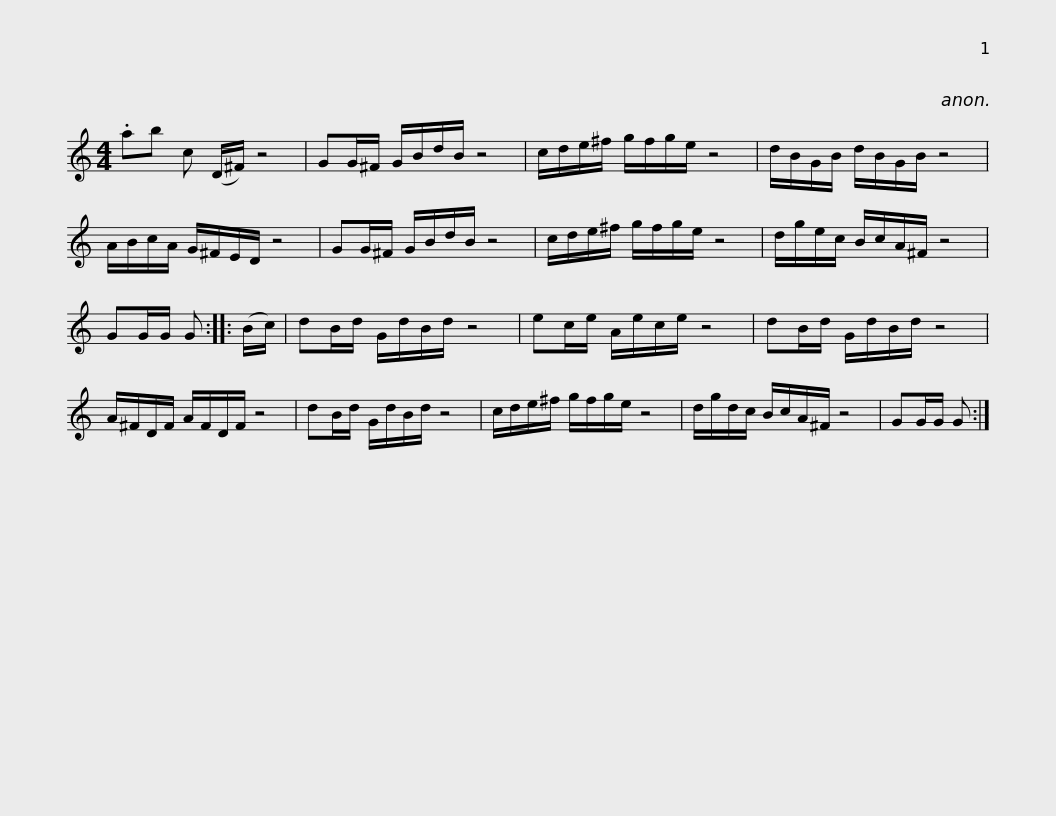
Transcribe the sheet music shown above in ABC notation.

X:1
L:1/8
M:4/4
I:linebreak $
K:C
V:1 treble
V:1
 .ab c (D/^F/) z4 | GG/^F/ G/B/d/B/ z4 | c/d/e/^f/ g/f/g/e/ z4 | d/B/G/B/ d/B/G/B/ z4 | A/B/c/A/ G/^F/E/D/ z4 |$ %5
 GG/^F/ G/B/d/B/ z4 | c/d/e/^f/ g/f/g/e/ z4 | d/g/e/c/ B/c/A/^F/ z4 | GG/G/ G :: (B/c/) | %10
 dB/d/ G/d/B/d/ z4 |$ ec/e/ A/e/c/e/ z4 | dB/d/ G/d/B/d/ z4 | A/^F/D/F/ A/F/D/F/ z4 | dB/d/ G/d/B/d/ z4 | %15
 c/d/e/^f/ g/f/g/e/ z4 |$ d/g/d/c/ B/c/A/^F/ z4 | GG/G/ G :| %18
